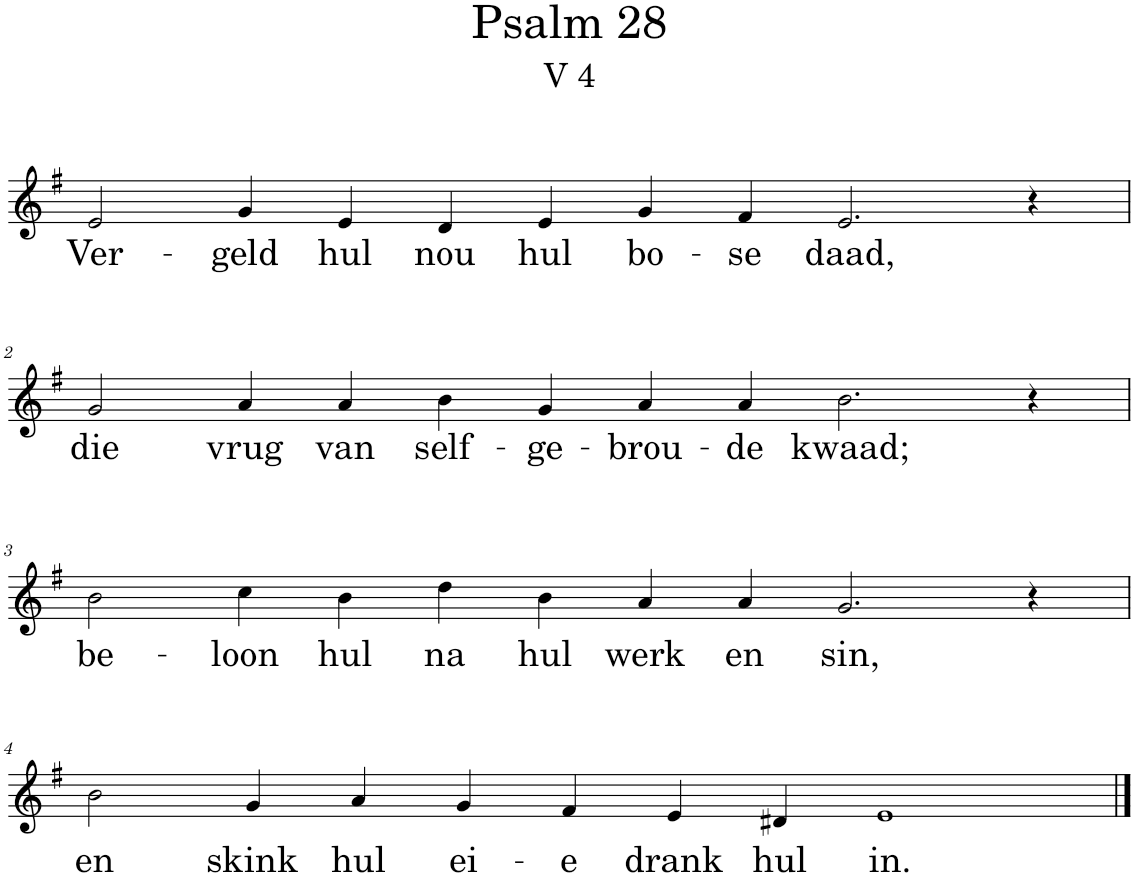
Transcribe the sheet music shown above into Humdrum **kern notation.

**kern	**text
*part1	*part1
*staff1	*staff1
*I"Pipe Organ	*
*I'Org.	*
*clefG2	*
*k[f#]	*
*M12/4	*
=1	=1
!	!LO:LY:b
2e/	Ver-
!	!LO:LY:b
4g/	-geld
!	!LO:LY:b
4e/	hul
!	!LO:LY:b
4d/	nou
!	!LO:LY:b
4e/	hul
!	!LO:LY:b
4g/	bo-
!	!LO:LY:b
4f#/	-se
!	!LO:LY:b
2.e/	daad,
4r	.
!!LO:LB:g=z
=2	=2
!	!LO:LY:b
2g/	die
!	!LO:LY:b
4a/	vrug
!	!LO:LY:b
4a/	van
!	!LO:LY:b
4b\	self-
!	!LO:LY:b
4g/	-ge-
!	!LO:LY:b
4a/	-brou-
!	!LO:LY:b
4a/	-de
!	!LO:LY:b
2.b\	kwaad;
4r	.
!!LO:LB:g=z
=3	=3
!	!LO:LY:b
2b\	be-
!	!LO:LY:b
4cc\	-loon
!	!LO:LY:b
4b\	hul
!	!LO:LY:b
4dd\	na
!	!LO:LY:b
4b\	hul
!	!LO:LY:b
4a/	werk
!	!LO:LY:b
4a/	en
!	!LO:LY:b
2.g/	sin,
4r	.
!!LO:LB:g=z
=4	=4
!	!LO:LY:b
2b\	en
!	!LO:LY:b
4g/	skink
!	!LO:LY:b
4a/	hul
!	!LO:LY:b
4g/	ei-
!	!LO:LY:b
4f#/	-e
!	!LO:LY:b
4e/	drank
!	!LO:LY:b
4d#X/	hul
!	!LO:LY:b
1e	in.
==	==
*-	*-
